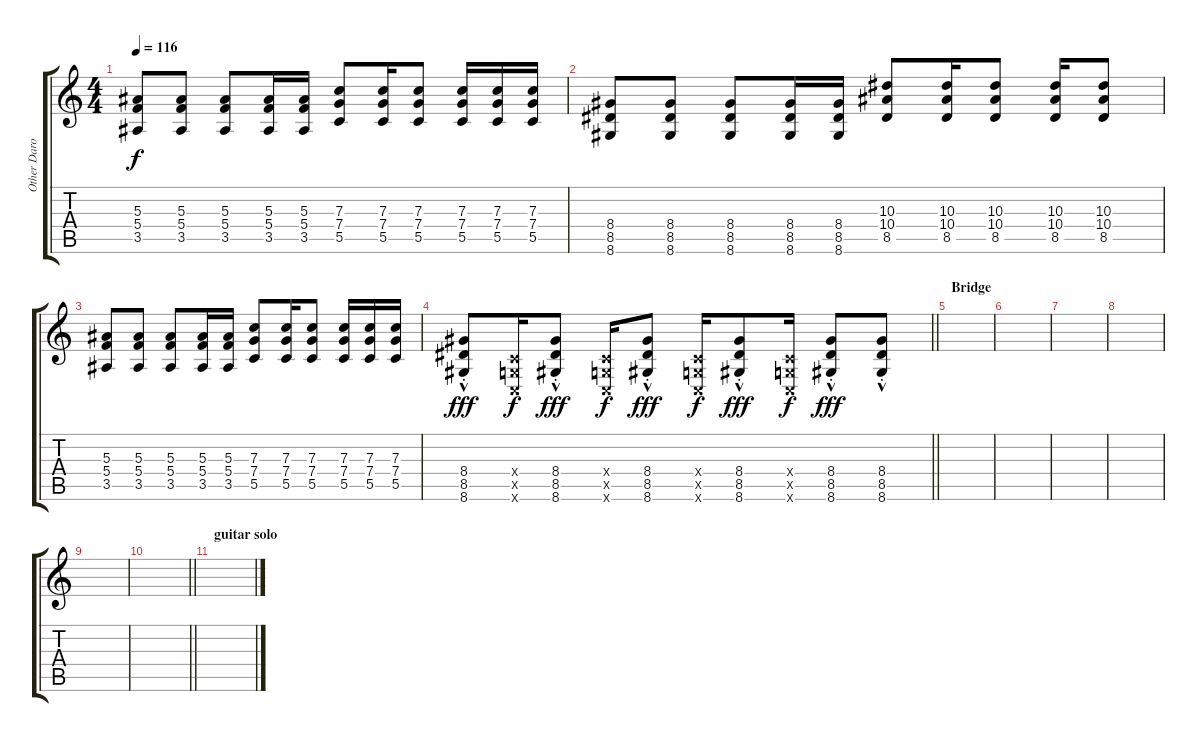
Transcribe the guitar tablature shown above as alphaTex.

\track ("Other Daron w/distortion" "Other Daro") {instrument distortionguitar}
\staff {score tabs}
\tuning (D4 A3 F3 C3 G2 C2) {hide}
\ts (4 4)
\tempo 116
\clef g2
\ks c
(5.3 5.4 3.5).8{dy f} (5.3 5.4 3.5).8 (5.3 5.4 3.5).8 (5.3 5.4 3.5).16 (5.3 5.4 3.5).16 (7.3 7.4 5.5).8 (7.3 7.4 5.5).16 (7.3 7.4 5.5).8 (7.3 7.4 5.5).16 (7.3 7.4 5.5).16 (7.3 7.4 5.5).16 |
(8.4 8.5 8.6).8 (8.4 8.5 8.6).8 (8.4 8.5 8.6).8 (8.4 8.5 8.6).16 (8.4 8.5 8.6).16 (10.3 10.4 8.5).8 (10.3 10.4 8.5).16 (10.3 10.4 8.5).8 (10.3 10.4 8.5).16 (10.3 10.4 8.5).8 |
(5.3 5.4 3.5).8 (5.3 5.4 3.5).8 (5.3 5.4 3.5).8 (5.3 5.4 3.5).16 (5.3 5.4 3.5).16 (7.3 7.4 5.5).8 (7.3 7.4 5.5).16 (7.3 7.4 5.5).8 (7.3 7.4 5.5).16 (7.3 7.4 5.5).16 (7.3 7.4 5.5).16 |
\barLineRight lightlight
(8.4{hac st} 8.5{hac st} 8.6{hac st}).8{dy fff} (0.4{x} 0.5{x} 0.6{x}).16{dy f} (8.4 8.5{hac st} 8.6).8{dy fff} (0.4{x} 0.5{x} 0.6{x}).16{dy f} (8.4 8.5{hac st} 8.6).8{dy fff} (0.4{x} 0.5{x} 0.6{x}).16{dy f} (8.4 8.5{hac st} 8.6).8{dy fff} (0.4{x} 0.5{x} 0.6{x}).16{dy f} (8.4 8.5{hac st} 8.6).8{dy fff} (8.4 8.5{hac st} 8.6).8 |
\section ("" "Bridge")
|
|
|
|
|
\barLineRight lightlight
|
\section ("" "guitar solo")
